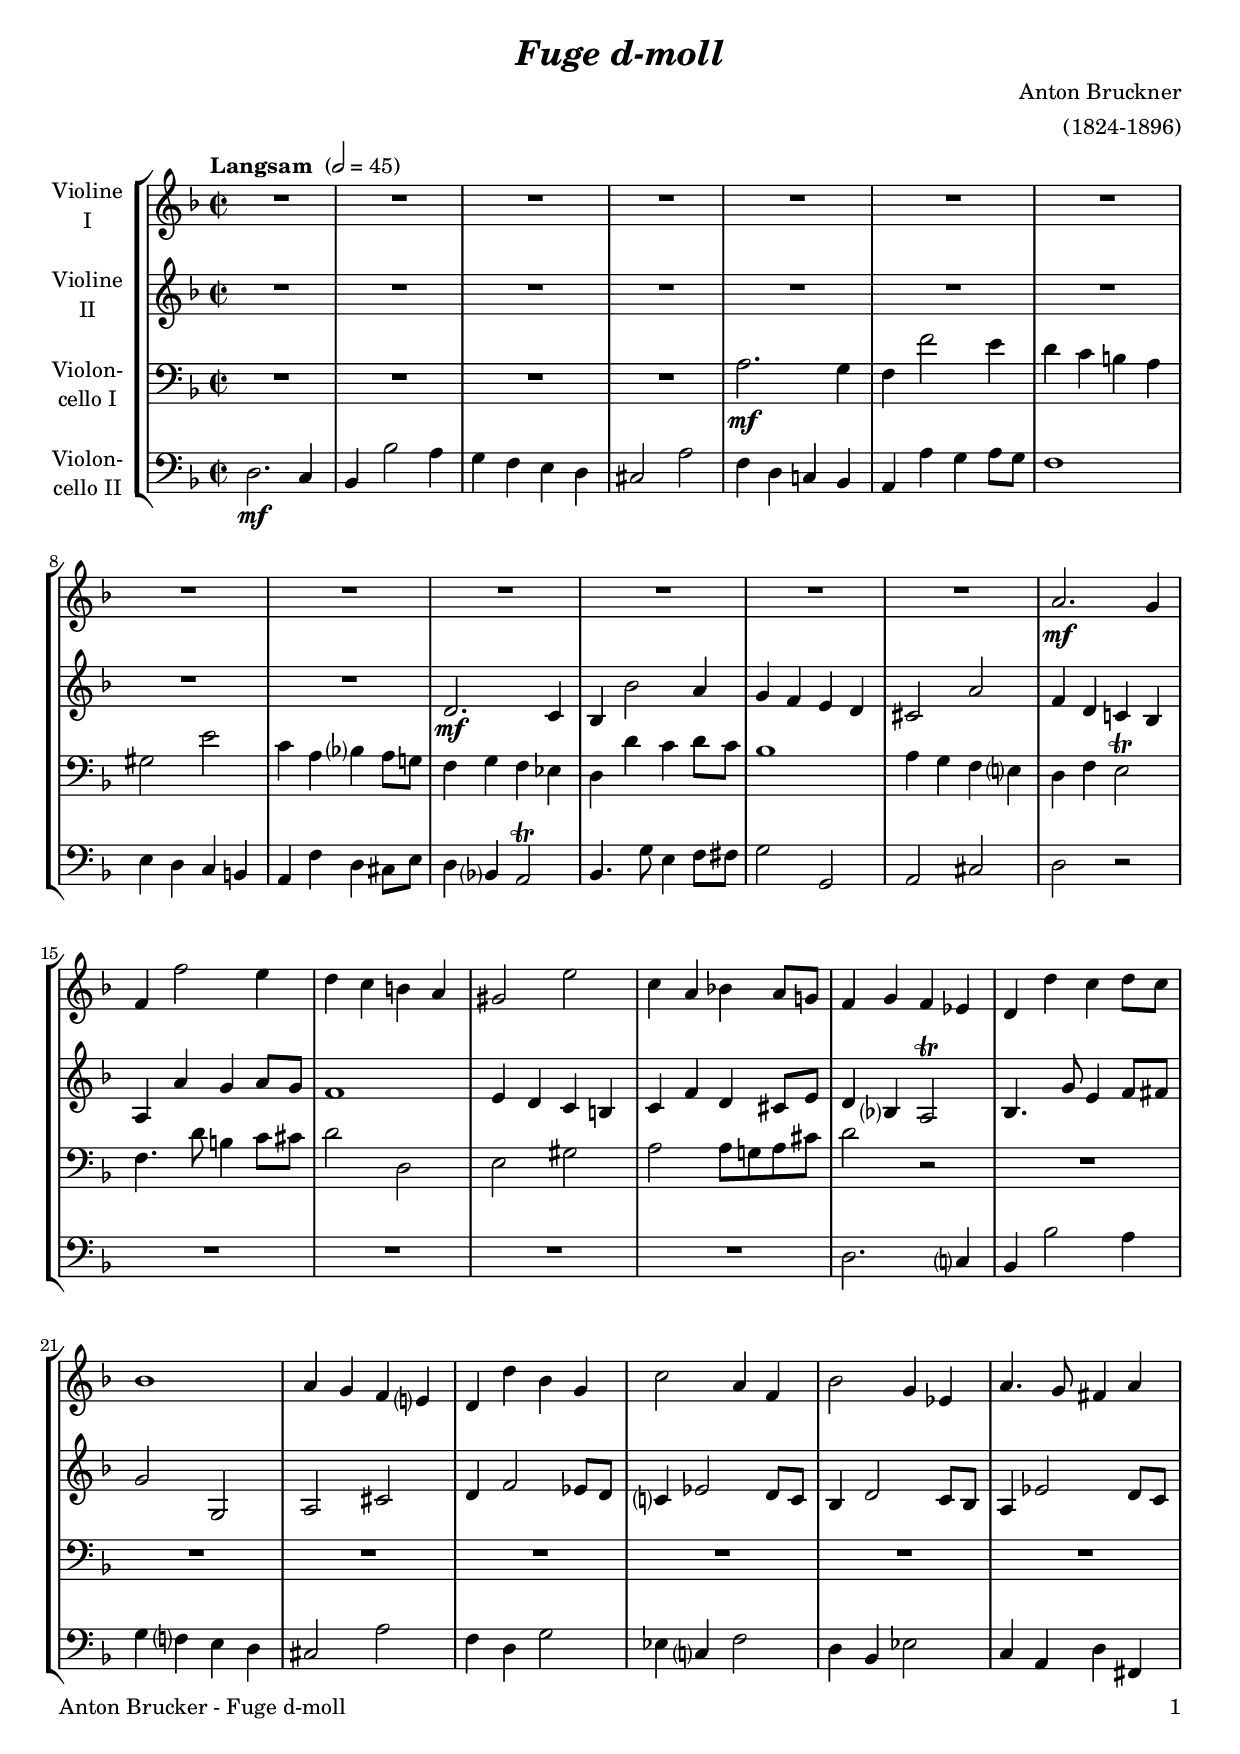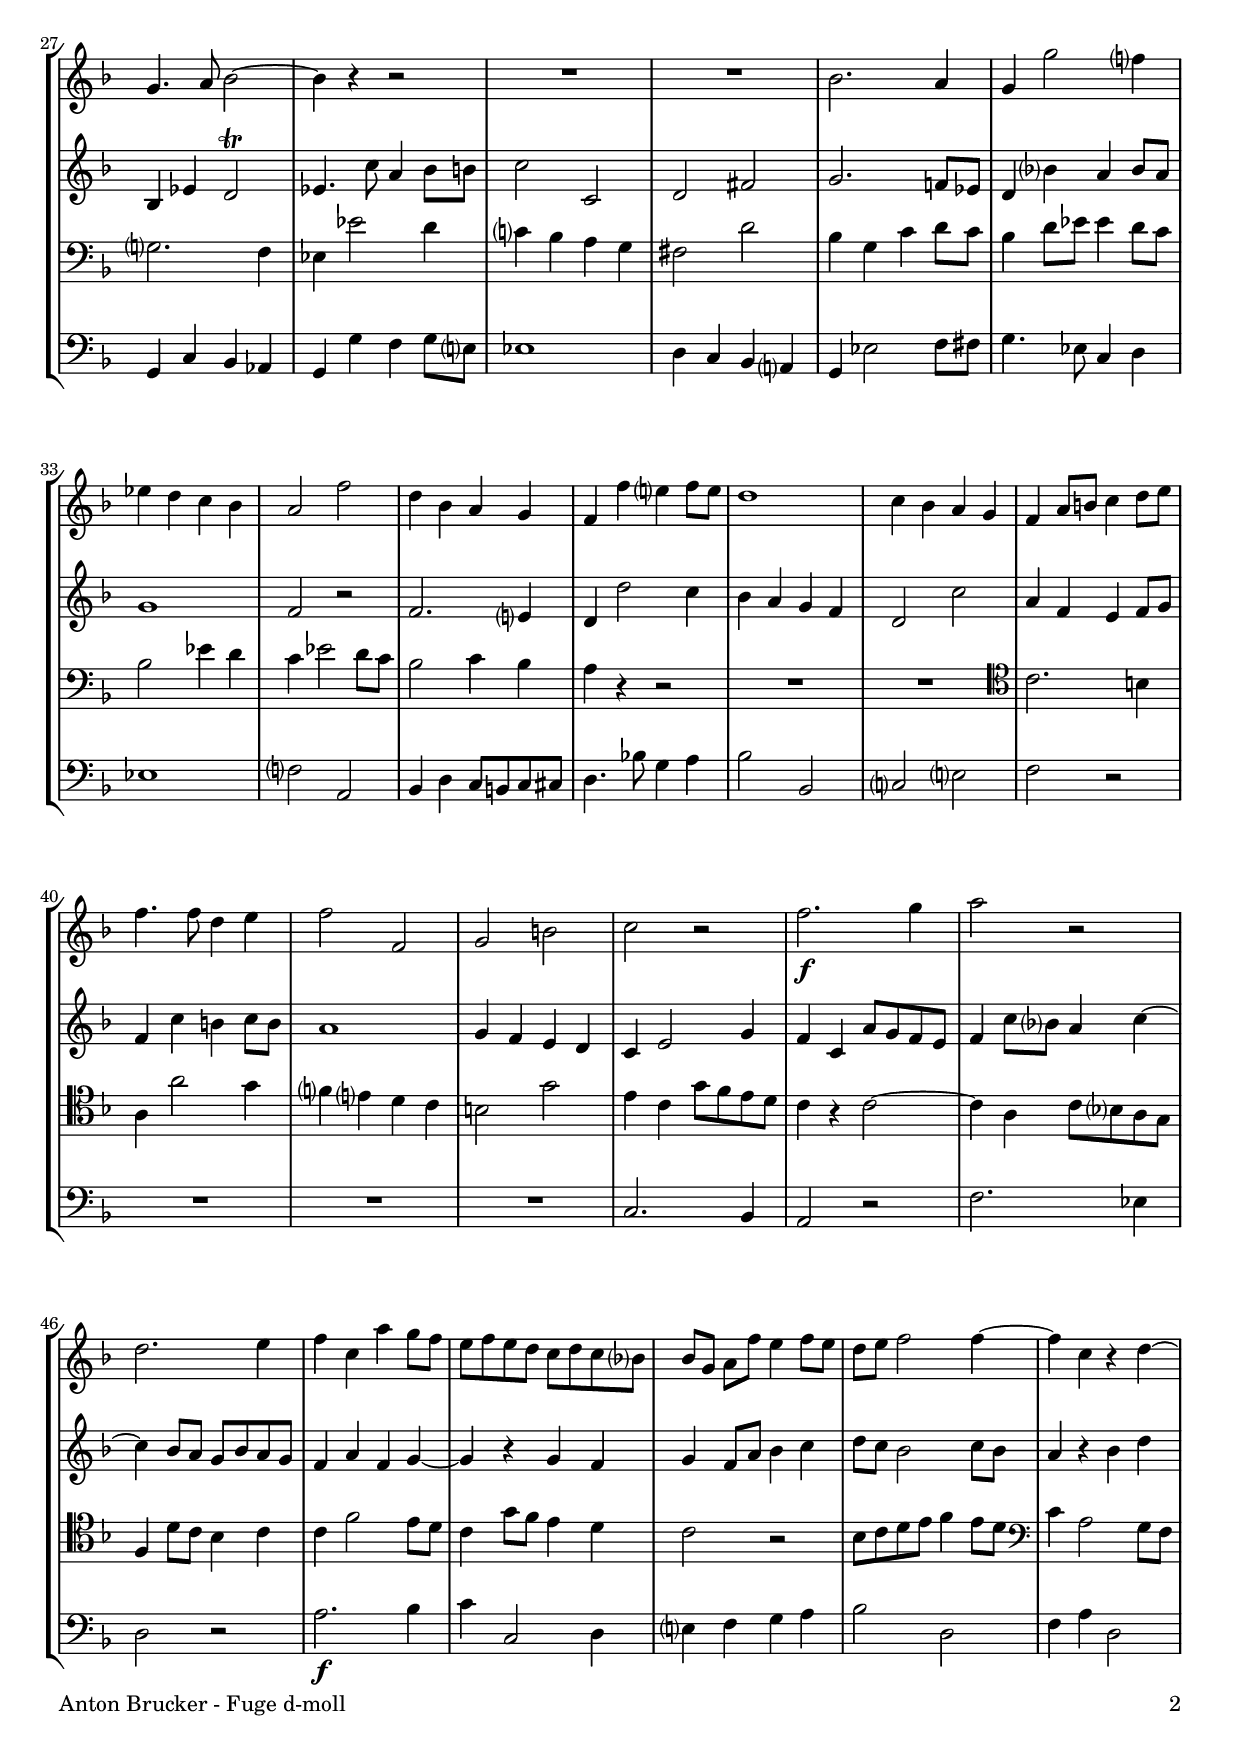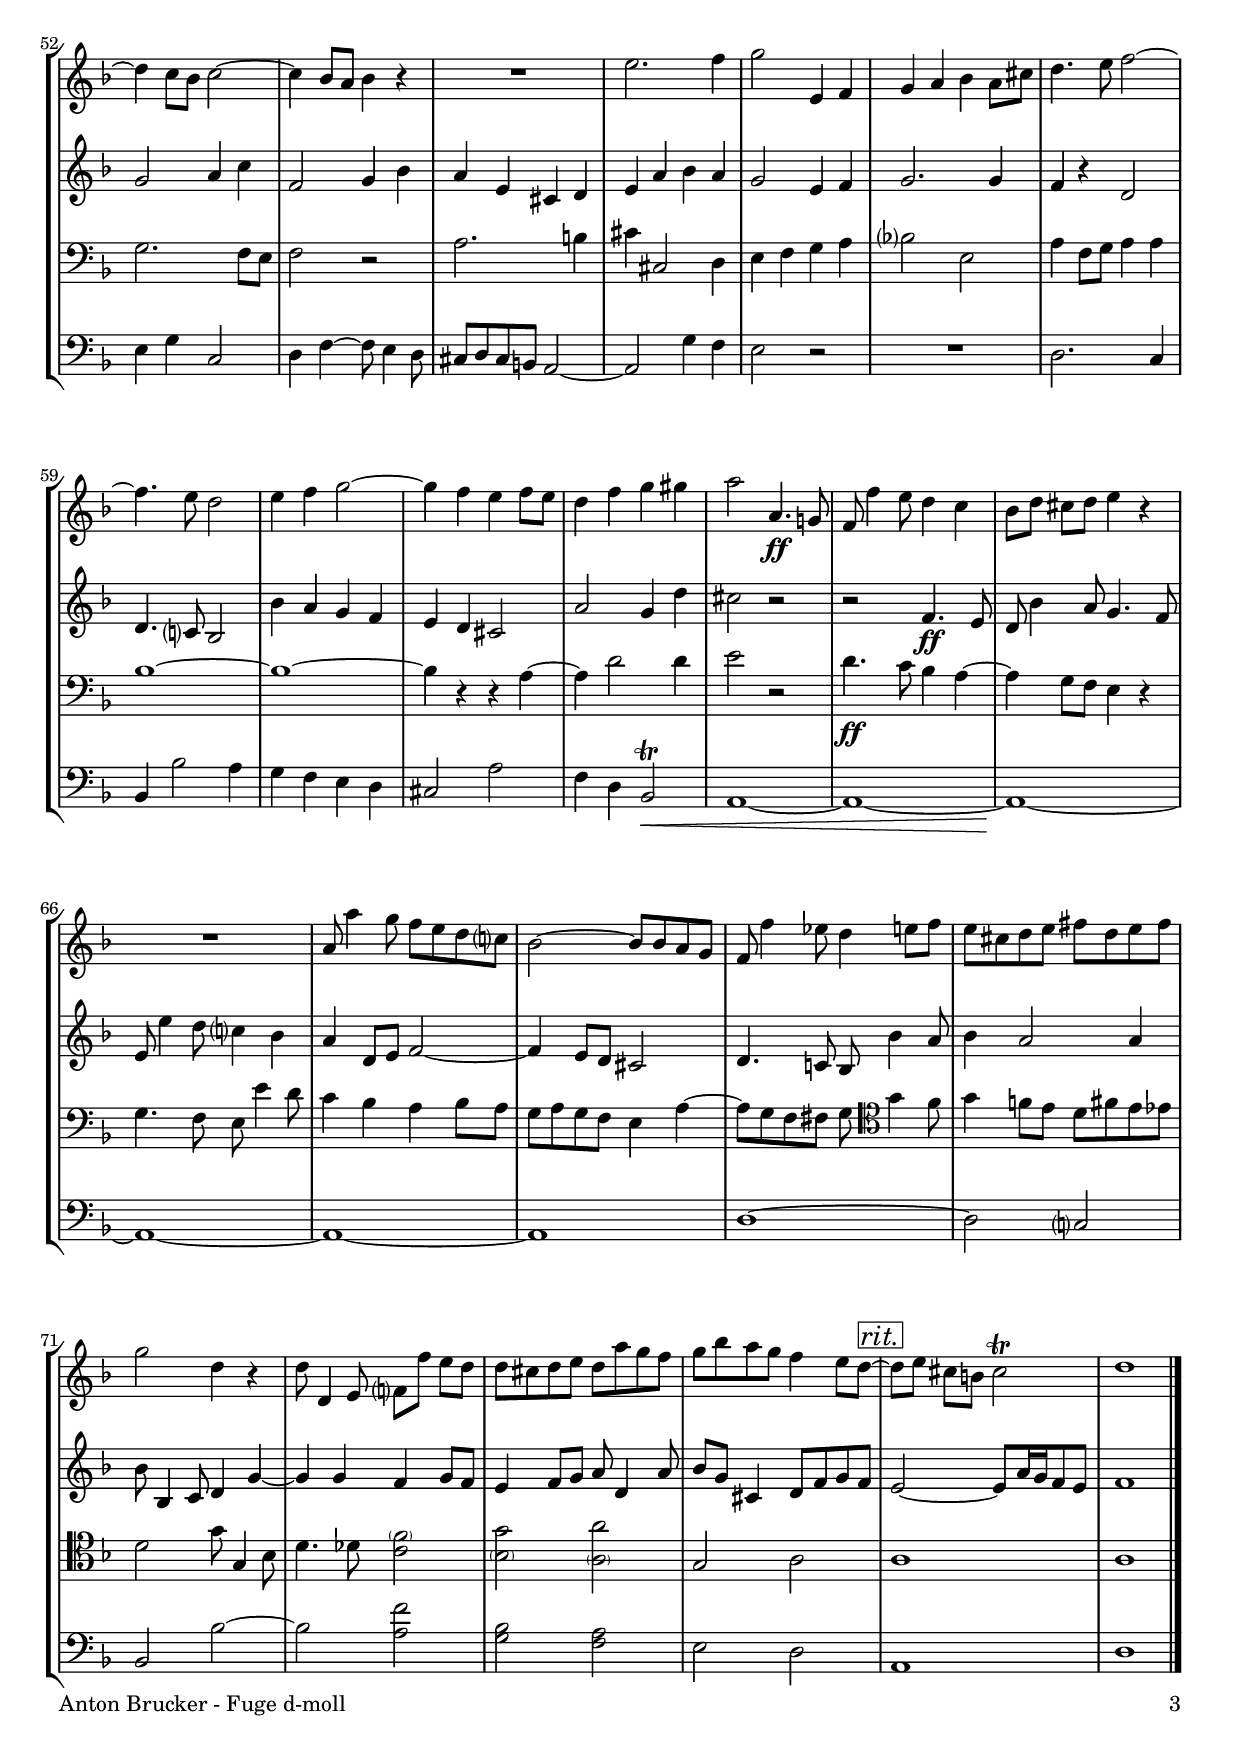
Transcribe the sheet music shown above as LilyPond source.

\version "2.24.1"
\include "deutsch.ly"

#(set-global-staff-size 19)

\header {
  title     = \markup \bold \italic "Fuge d-moll"
  composer  = "Anton Bruckner"
  arranger  = "(1824-1896)"
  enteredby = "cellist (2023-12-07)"
%  piece     = ""
}

voiceconsts = {
  \key d \minor
  \time 2/2
  \clef "treble"
%  \numericTimeSignature
  \compressEmptyMeasures
  % Set default beaming for all staves
%  \set Timing.beamExceptions = #'()
%  \set Timing.baseMoment     = #(ly:make-moment 1 4)
%  \set Timing.beatStructure  = #'(1 1 1)
  \tempo "Langsam " 2=45
}

mist = "string ensemble 1"
mivl = "violin"
miba = "cello"
mipz = "pizzicato strings"

rit = \mark \markup \box \italic "rit."

va = \relative c'' {
  \voiceconsts

  R1*13
  a2.\mf g4
  f f'2 e4
  d c h a
  gis2 e'
  c4 a b! a8 g!
  f4 g f es
  d d' c d8 c
  b1

  a4 g f e?
  d d' b g
  c2 a4 f
  b2 g4 es
  a4. g8 fis4 a
  g4. a8 b2~
  b4 r r2

  R1*2
  b2. a4
  g g'2 f?4
  es d c b
  a2 f'
  d4 b a g

  f f' e? f8 e
  d1
  c4 b a g
  f a8 h c4 d8 e
  f4. f8 d4 e
  f2 f,
  g h

  c r
  f2.\f g4
  a2 r
  d,2. e4
  f c a' g8 f
  e f e d c d c b?

  b g a[ f'] e4 f8 e
  d e f2 f4~
  f c r d~
  d c8 b c2~
  c4 b8 a b4 r
  R1

  e2. f4
  g2 e,4 f
  g a b a8 cis
  d4. e8 f2~
  f4. e8 d2
  e4 f g2~

  g4 f e f8 e
  d4 f g gis
  a2 a,4.\ff g!8
  f f'4 e8 d4 c
  b8 d cis[ d] e4 r
  R1

  a,8 a'4 g8 f e d c?
  b2~ b8 b a g
  f f'4 es8 d4 e8 f
  e cis d e fis d e fis
  g2 d4 r

  d8 d,4 e8 f? f' e[ d]
  d cis d e d a' g f
  g b a g f4 e8 d~ \rit
  d e cis[ h] cis2\trill
  d1 \bar "|."
}

vb = \relative c' {
  \voiceconsts

  R1*9
  d2.\mf c4
  b b'2 a4
  g f e d
  cis2 a'
  f4 d c! b

  a a' g a8 g
  f1
  e4 d c h
  c f d cis8 e
  d4 b? a2\trill
  b4. g'8 e4 f8 fis
  g2 g,

  a cis
  d4 f2 es8 d
  c?4 es2 d8 c
  b4 d2 c8 b
  a4 es'2 d8 c
  b4 es d2\trill
  es4. c'8 a4 b8 h

  c2 c,
  d fis
  g2. f!8 es
  d4 b'? a b8 a
  g1
  f2 r
  f2. e?4

  d d'2 c4
  b a g f
  d2 c'
  a4 f e f8 g
  f4 c' h c8 h
  a1
  g4 f e d

  c e2 g4
  f c a'8 g f e
  f4 c'8 b? a4 c~
  c b8 a g b a g
  f4 a f g~
  g r g f

  g f8 a b4 c
  d8 c b2 c8 b
  a4 r b d
  g,2 a4 c
  f,2 g4 b
  a e cis d

  e a b a
  g2 e4 f
  g2. g4
  f r d2
  d4. c?8 b2
  b'4 a g f

  e d cis2
  a' g4 d'
  cis2 r
  r f,4.\ff e8
  d b'4 a8 g4. f8
  e e'4 d8 c?4 b

  a d,8 e f2~
  f4 e8 d cis2
  d4. c!8 b b'4 a8
  b4 a2 a4
  b8 b,4 c8 d4 g~

  g g f4 g8 f
  e4 f8 g a d,4 a'8
  b g cis,4 d8 f g f \rit
  e2~ e8 a16 g f8 e
  f1 \bar "|."
}

vc = \relative c' {
  \voiceconsts
  \clef "bass"

  R1*4
  a2.\mf g4 f
  f'2 e4
  d c h a

  gis2 e'
  c4 a b? a8 g!
  f4 g f es
  d d' c d8 c
  b1
  a4 g f e?
  d f e2\trill

  f4. d'8 h4 c8 cis
  d2 d,
  e gis
  a a8 g! a cis
  d2 r
  R1*7
  g,?2. f4
  es es'2 d4

  c? b a g
  fis2 d'
  b4 g c d8 c
  b4 d8 es es4 d8 c
  b2 es4 d
  c es2 d8 c
  b2 c4 b

  a r r2
  R1*2 \clef "tenor"
  c2. h4
  a a'2 g4
  f? e? d c
  h2 g'

  e4 c g'8 f e d
  c4 r c2~
  c4 a c8 b? a g
  f4 d'8 c b4 c
  c f2 e8 d
  c4 g'8 f e4 d

  c2 r
  b8 c d e f4 e8 d \clef "bass"
  c4 a2 g8 f
  g2. f8 e
  f2 r
  a2. h4

  cis cis,2 d4
  e f g a
  b?2 e,
  a4 f8 g a4 a
  b1~
  b~

  b4 r r a~
  a d2 d4
  e2 r
  d4.\ff c8 b4 a~
  a g8 f e4 r
  g4. f8 e e'4 d8

  c4 b a b8 a
  g a g f e4 a~
  a8 g f fis g \clef "tenor" g'4 f8
  g4 f!8 e d fis e es
  d2 g8 g,4 b8

  d4. des8 <c \parenthesize f>2
  <\parenthesize b g'> <\parenthesize a a'>
  g a \rit
  a1
  a \bar "|."
}

vd = \relative c {
  \voiceconsts
  \clef "bass"

  d2.\mf c4
  b b'2 a4
  g f e d
  cis2 a'
  f4 d c! b
  a a' g a8 g
  f1

  e4 d c h
  a f' d cis8 e
  d4 b? a2\trill
  b4. g'8 e4 f8 fis
  g2 g,
  a cis
  d r

  R1*4
  d2. c?4
  b b'2 a4
  g f? e d

  cis2 a'
  f4 d g2
  es4 c? f2
  d4 b es2
  c4 a d fis,
  g c b as
  g g' f g8 e?

  es1
  d4 c b a?
  g es'2 f8 fis
  g4. es8 c4 d
  es1
  f?2 a,
  b4 d c8 h c cis

  d4. b'!8 g4 a
  b2 b,
  c? e?
  f r
  R1*3

  c2. b4
  a2 r
  f'2. es4
  d2 r
  a'2.\f b4
  c c,2 d4

  e? f g a
  b2 d,
  f4 a d,2
  e4 g c,2
  d4 f~ f8 e4 d8
  cis d cis h a2~

  a g'4 f
  e2 r
  R1
  d2. c4
  b b'2 a4
  g f e d

  cis2 a'
  f4 d b2\<\trill
  a1~
  a~
  a~\!
  a~

  a~
  a
  d~
  d2 c?
  b b'~

  b <a f'>
  <g b> <f a>
  e d \rit
  a1
  d \bar "|."
}


music = \new StaffGroup <<
      \new Staff {
	\set Staff.midiInstrument = \mivl
	\set Staff.instrumentName = \markup \center-column { "Violine" "I" }
	\transpose d d { \va }
      }

      \new Staff {
	\set Staff.midiInstrument = \mivl
	\set Staff.instrumentName = \markup \center-column { "Violine" "II" }
	\transpose d d { \vb }
      }

      \new Staff {
	\set Staff.midiInstrument = \miba
	\set Staff.instrumentName = \markup \center-column { "Violon-" "cello I" }
	\transpose d d { \vc }
      }

      \new Staff {
	\set Staff.midiInstrument = \miba
	\set Staff.instrumentName = \markup \center-column { "Violon-" "cello II" }
	\transpose d d { \vd }
      }
>>

\book {
  \paper {
    print-page-number = ##t
    print-first-page-number = ##t
    ragged-last-bottom = ##f
    oddHeaderMarkup = \markup \null
    evenHeaderMarkup = \markup \null
    oddFooterMarkup = \markup {
      \fill-line {
        \if \should-print-page-number
        "Anton Brucker - Fuge d-moll" \fromproperty #'page:page-number-string
      }
    }
    evenFooterMarkup = \oddFooterMarkup
  } \score {
    \music
    \layout {}
  }

  \score {
    \unfoldRepeats \music

    \midi {
      \context {
        \Score
      }
    }
  }
}